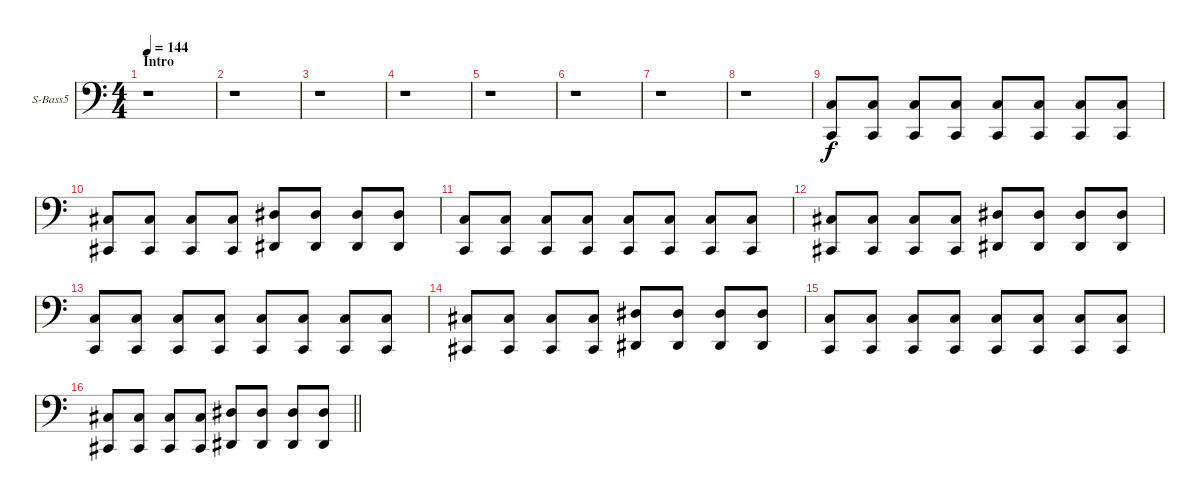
\bracketExtendMode groupsimilarinstruments
\firstSystemTrackNameOrientation horizontal
\otherSystemsTrackNameOrientation horizontal
\track ("Flake 4" "S-Bass5") {instrument synthbass2}
\staff {score}
\tuning (G2 D2 A1 E1 B0)
\ts (4 4)
\beaming (8 2 2 2 2)
\section ("" "Intro")
\tempo 144
\clef f4
\ks c
r.1{dy f instrument synthbass2} |
r.1 |
r.1 |
r.1 |
r.1 |
r.1 |
r.1 |
r.1 |
(3.3 1.5).8 (3.3 1.5).8 (3.3 1.5).8 (3.3 1.5).8 (3.3 1.5).8 (3.3 1.5).8 (3.3 1.5).8 (3.3 1.5).8 |
(4.3 2.5).8 (4.3 2.5).8 (4.3 2.5).8 (4.3 2.5).8 (6.3 4.5).8 (6.3 4.5).8 (6.3 4.5).8 (6.3 4.5).8 |
(3.3 1.5).8 (3.3 1.5).8 (3.3 1.5).8 (3.3 1.5).8 (3.3 1.5).8 (3.3 1.5).8 (3.3 1.5).8 (3.3 1.5).8 |
(4.3 2.5).8 (4.3 2.5).8 (4.3 2.5).8 (4.3 2.5).8 (6.3 4.5).8 (6.3 4.5).8 (6.3 4.5).8 (6.3 4.5).8 |
(3.3 1.5).8 (3.3 1.5).8 (3.3 1.5).8 (3.3 1.5).8 (3.3 1.5).8 (3.3 1.5).8 (3.3 1.5).8 (3.3 1.5).8 |
(4.3 2.5).8 (4.3 2.5).8 (4.3 2.5).8 (4.3 2.5).8 (6.3 4.5).8 (6.3 4.5).8 (6.3 4.5).8 (6.3 4.5).8 |
(3.3 1.5).8 (3.3 1.5).8 (3.3 1.5).8 (3.3 1.5).8 (3.3 1.5).8 (3.3 1.5).8 (3.3 1.5).8 (3.3 1.5).8 |
\barLineRight lightlight
(4.3 2.5).8 (4.3 2.5).8 (4.3 2.5).8 (4.3 2.5).8 (6.3 4.5).8 (6.3 4.5).8 (6.3 4.5).8 (6.3 4.5).8
